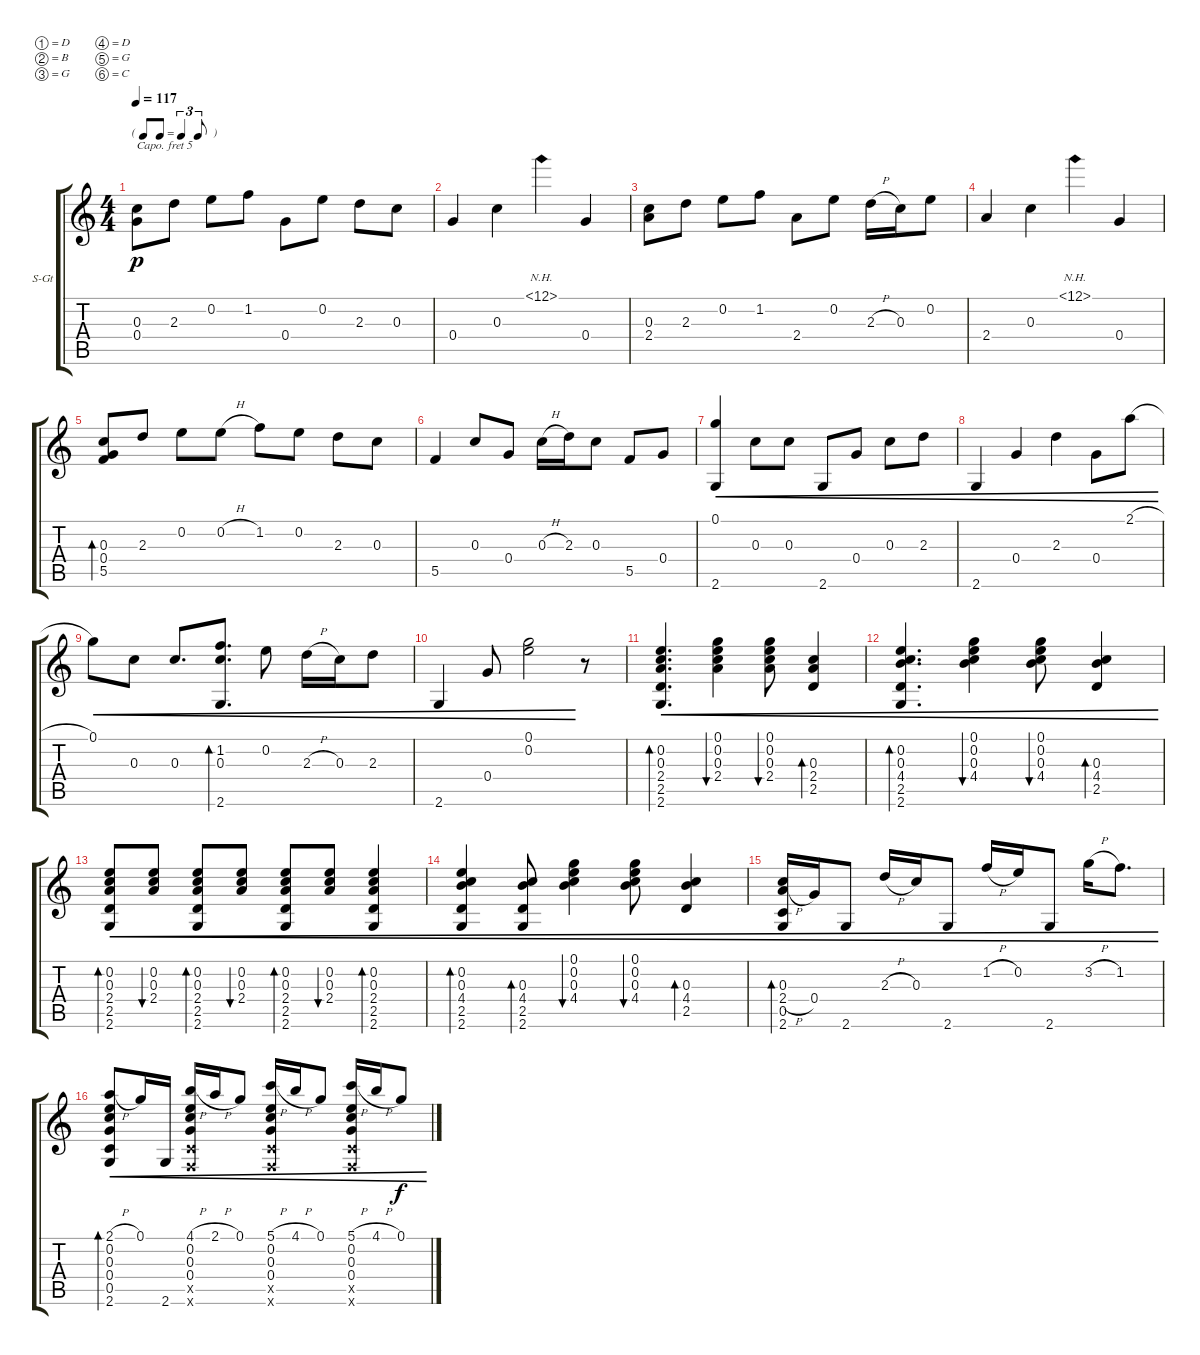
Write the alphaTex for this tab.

\defaultSystemsLayout 4
\bracketExtendMode groupsimilarinstruments
\firstSystemTrackNameOrientation horizontal
\otherSystemsTrackNameOrientation horizontal
\track ("Guitar 1" "S-Gt") {instrument acousticguitarsteel}
\staff {score tabs}
\capo 5
\tuning (D4 B3 G3 D3 G2 C2)
\ts (4 4)
\tf triplet8th
\tempo 117
\clef g2
\ks c
(0.4 0.3).8{dy p} 2.3.8 0.2.8 1.2.8 0.4.8 0.2.8 2.3.8 0.3.8 |
0.4.4 0.3.4 12.1{nh}.4 0.4.4 |
(2.4 0.3).8 2.3.8 0.2.8 1.2.8 2.4.8 0.2.8 2.3{h}.16 0.3.16 0.2.8 |
2.4.4 0.3.4 12.1{nh}.4 0.4.4 |
(5.5 0.3 0.4).8{bd 30} 2.3.8 0.2.8 0.2{h}.8 1.2.8 0.2.8 2.3.8 0.3.8 |
5.5.4 0.3.8 0.4.8 0.3{h}.16 2.3.16 0.3.8 5.5.8 0.4.8 |
(0.1 2.6).4{cre} 0.3.8{cre} 0.3.8{cre} 2.6.8{cre} 0.4.8{cre} 0.3.8{cre} 2.3.8{cre} |
2.6.4{cre} 0.4.4{cre} 2.3.4{cre} 0.4.8{cre} 2.1{h}.8{cre} |
0.1.8{cre} 0.3.8{cre} 0.3.8{d cre} (1.2 2.6 0.3).8{d bd 131 cre} 0.2.8{cre} 2.3{h}.16{cre} 0.3.16{cre} 2.3.8{cre} |
2.6.4{cre} 0.4.8{cre} (0.1 0.2).2{cre} r.8 |
(2.6 2.5 2.4 0.3 0.2).4{d bd 128 cre} (0.1 0.2 0.3 2.4).4{bu 127 cre} (0.1 0.2 0.3 2.4).8{bu 126 cre} (2.5 2.4 0.3).4{bd 126 cre} |
(2.6 2.5 4.4 0.3 0.2).4{d bd 128 cre} (0.1 0.2 0.3 4.4).4{bu 127 cre} (0.1 0.2 0.3 4.4).8{bu 126 cre} (2.5 4.4 0.3).4{bd 126 cre} |
(2.6 2.5 2.4 0.3 0.2).8{bd 125 cre} (0.2 0.3 2.4).8{bu 124 cre} (2.6 2.5 2.4 0.3 0.2).8{bd 123 cre} (2.4 0.3 0.2).8{bu 122 cre} (2.6 2.5 2.4 0.3 0.2).8{bd 121 cre} (2.4 0.3 0.2).8{bu 121 cre} (2.6 2.5 2.4 0.3 0.2).4{bd 120 cre} |
(2.6 2.5 4.4 0.3 0.2).4{bd 128 cre} (4.4 2.5 2.6 0.3).8{bd 120 cre} (0.1 0.2 0.3 4.4).4{bu 127 cre} (0.1 0.2 0.3 4.4).8{bu 126 cre} (2.5 4.4 0.3).4{bd 126 cre} |
(2.6 0.5 2.4{h} 0.3).16{bd 119 cre} 0.4.16{cre} 2.6.8{cre} 2.3{h}.16{cre} 0.3.16{cre} 2.6.8{cre} 1.2{h}.16{cre} 0.2.16{cre} 2.6.8{cre} 3.2{h}.16{cre} 1.2.8{d cre} |
(2.1{h} 2.6 0.2 0.3 0.4 0.5).8{bd 118 cre} 0.1.16{cre} 2.6.16{cre} (4.1{h} 0.5{x} 0.4 0.3 0.2 0.6{x}).16{cre} 2.1{h}.16{cre} 0.1.8{cre} (5.1{h} 0.5{x} 0.4 0.6{x} 0.3 0.2).16{cre} 4.1{h}.16{cre} 0.1.8{cre} (5.1{h} 0.6{x} 0.5{x} 0.4 0.3 0.2).16{cre} 4.1{h}.16{cre} 0.1.8{cre dy f}
